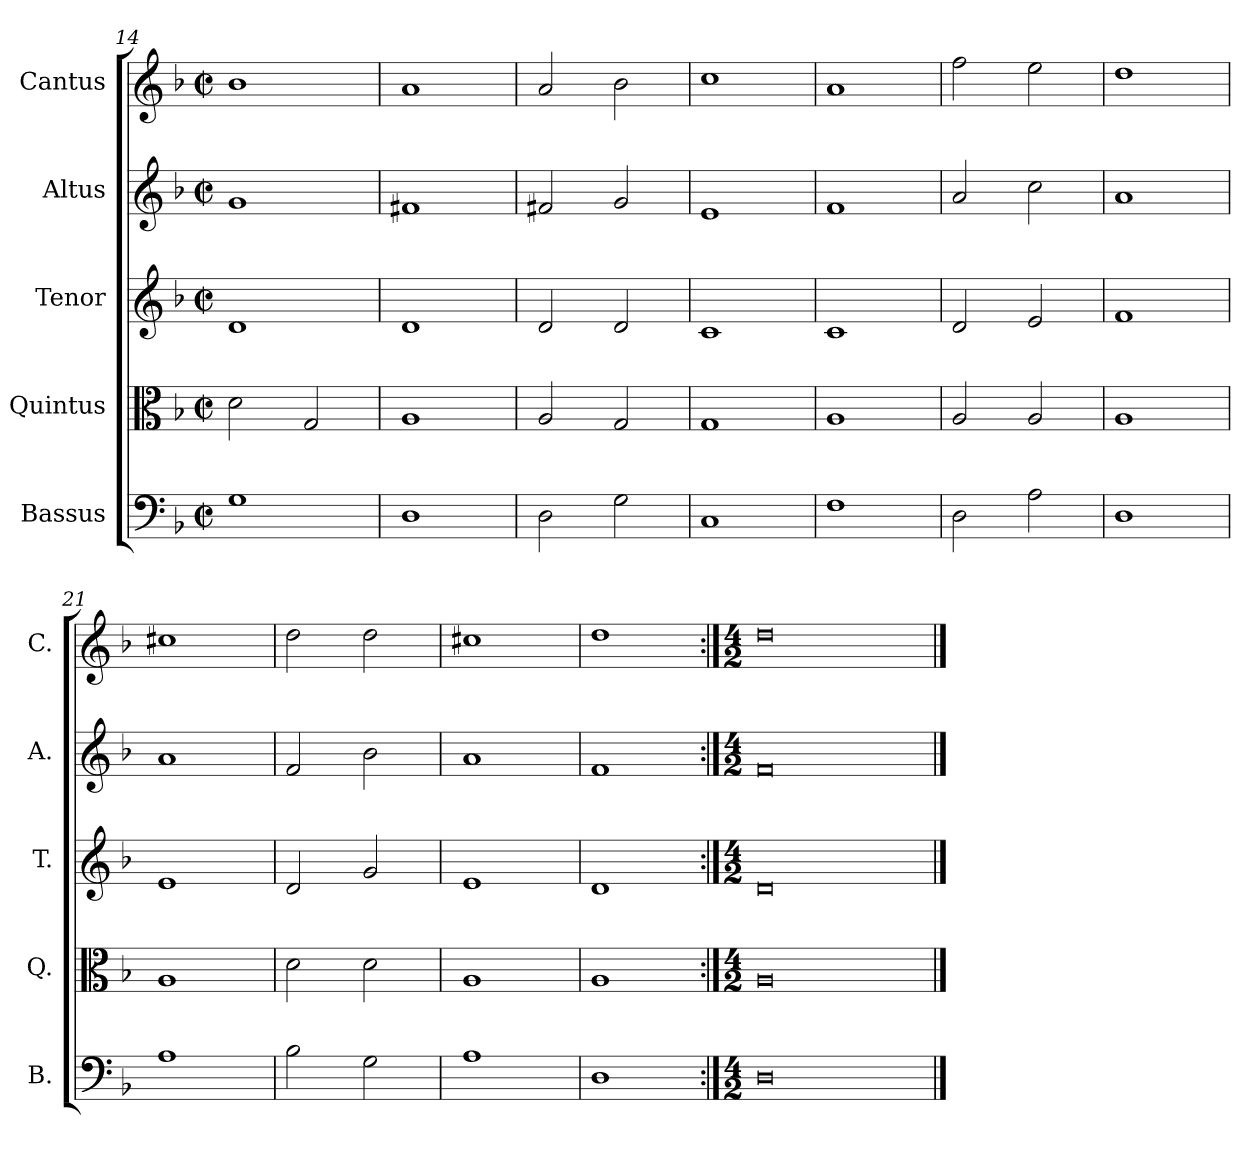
**kern	**kern	**kern	**kern	**kern
*part5	*part4	*part3	*part2	*part1
*staff5	*staff4	*staff3	*staff2	*staff1
*I"Bassus	*I"Quintus	*I"Tenor	*I"Altus	*I"Cantus
*I'B.	*I'Q.	*I'T.	*I'A.	*I'C.
*clefF4	*clefC3	*clefG2	*clefG2	*clefG2
*k[b-]	*k[b-]	*k[b-]	*k[b-]	*k[b-]
*F:	*F:	*F:	*F:	*F:
*M2/2	*M2/2	*M2/2	*M2/2	*M2/2
*met(c|)	*met(c|)	*met(c|)	*met(c|)	*met(c|)
=14	=14	=14	=14	=14
1G\	2d\	1d/	1g/	1b-\
.	2G/	.	.	.
=15	=15	=15	=15	=15
1D\	1A/	1d/	1f#X/	1a/
=16	=16	=16	=16	=16
2D\	2A/	2d/	2f#X/	2a/
2G\	2G/	2d/	2g/	2b-\
!!LO:PB:g=z
=17	=17	=17	=17	=17
1C/	1G/	1c/	1e/	1cc\
=18	=18	=18	=18	=18
1F\	1A/	1c/	1f/	1a/
=19	=19	=19	=19	=19
2D\	2A/	2d/	2a/	2ff\
2A\	2A/	2e/	2cc\	2ee\
=20	=20	=20	=20	=20
1D\	1A/	1f/	1a/	1dd\
=21	=21	=21	=21	=21
1A\	1A/	1e/	1a/	1cc#X\
!!LO:LB:g=z
=22	=22	=22	=22	=22
2B-\	2d\	2d/	2f/	2dd\
2G\	2d\	2g/	2b-\	2dd\
=23	=23	=23	=23	=23
1A\	1A/	1e/	1a/	1cc#X\
=24	=24	=24	=24	=24
1D\	1A/	1d/	1f/	1dd\
=25:|!	=25:|!	=25:|!	=25:|!	=25:|!
*M4/2	*M4/2	*M4/2	*M4/2	*M4/2
0D\	0A/	0d/	0f/	0dd\
==	==	==	==	==
*-	*-	*-	*-	*-
